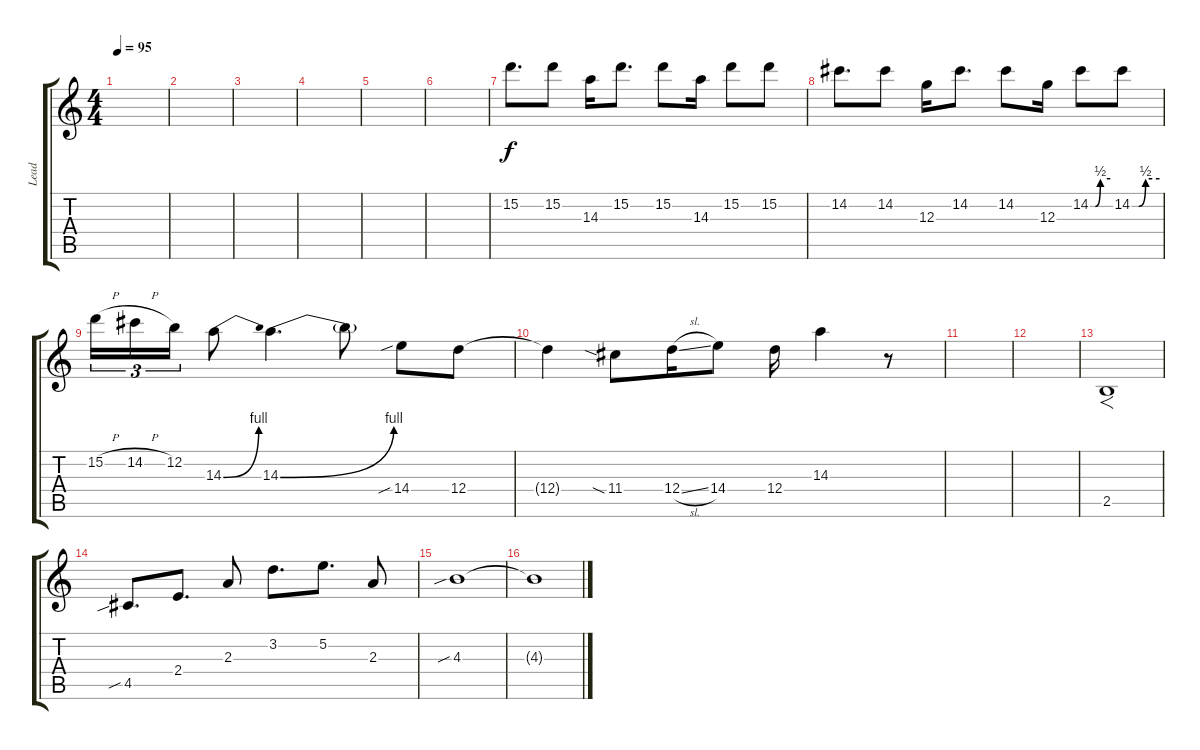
\track ("Lead" "Lead") {instrument overdrivenguitar}
\staff {score tabs}
\tuning (E4 B3 G3 D3 A2 E2) {hide}
\ts (4 4)
\tempo 95
\clef g2
\ks c
|
|
|
|
|
|
15.2.8{d} 15.2.8 14.3.16 15.2.8{d} 15.2.8 14.3.16 15.2.8 15.2.8 |
14.2.8{d} 14.2.8 12.3.16 14.2.8{d} 14.2.8 12.3.16 14.2{be (custom 0 0 15 0 30 2 60 2)}.8 14.2{be (custom 0 0 15 0 30 2 60 2)}.8 |
15.2{h}.16{tu (3 2)} 14.2{h}.16{tu (3 2)} 12.2.16{tu (3 2)} 14.3{be (bend 0 0 60 4)}.8 14.3{be (bend 0 0 60 4)}.4{d} 14.3{t}.8 14.4{sib}.8 12.4.8 |
12.4{t}.4 11.4{sia}.8 12.4{sl}.16 14.4.8 12.4.16 14.3.4 r.8 |
|
|
2.5.1{f volume 10} |
4.5{sib}.8{d} 2.4.8{d} 2.3.8 3.2.8{d} 5.2.8{d} 2.3.8 |
4.3{sib}.1{volume 0} |
4.3{t}.1
